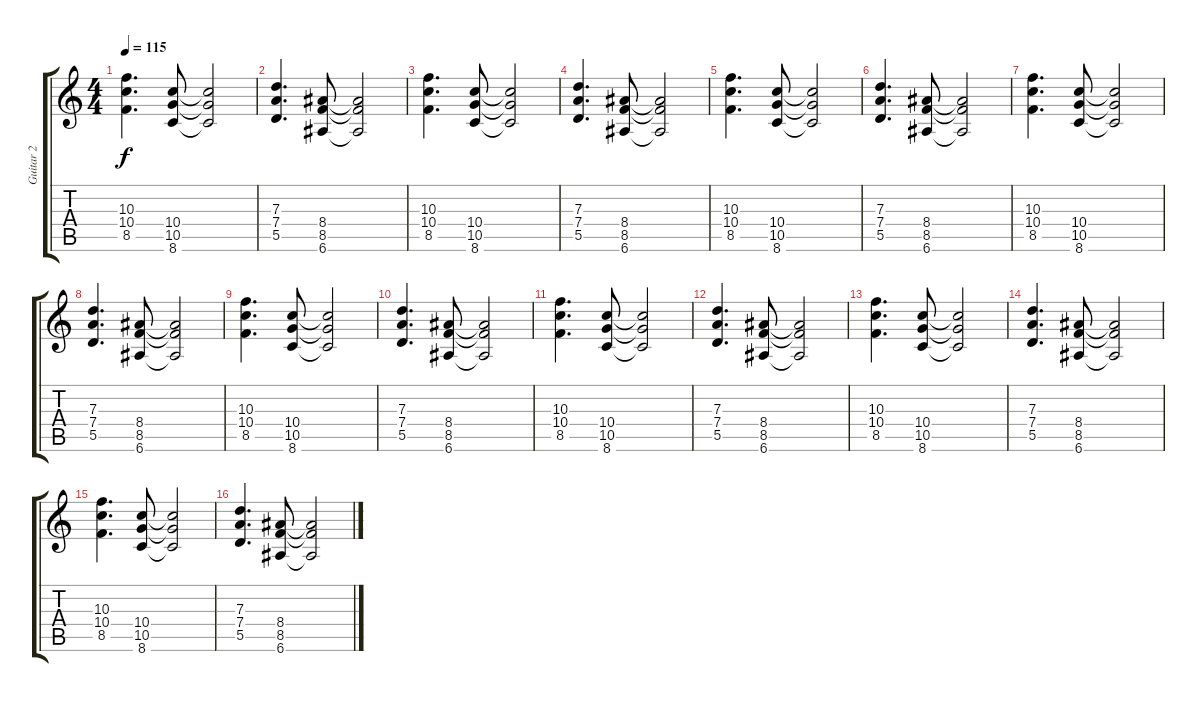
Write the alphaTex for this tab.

\track ("Guitar 2" "Guitar 2") {instrument overdrivenguitar}
\staff {score tabs}
\tuning (E4 B3 G3 D3 A2 E2) {hide}
\ts (4 4)
\tempo 115
\clef g2
\ks c
(10.3 10.4 8.5).4{d dy f} (10.4 10.5 8.6).8 (10.4{t} 10.5{t} 8.6{t}).2 |
(7.3 7.4 5.5).4{d} (8.4 8.5 6.6).8 (8.4{t} 8.5{t} 6.6{t}).2 |
(10.3 10.4 8.5).4{d} (10.4 10.5 8.6).8 (10.4{t} 10.5{t} 8.6{t}).2 |
(7.3 7.4 5.5).4{d} (8.4 8.5 6.6).8 (8.4{t} 8.5{t} 6.6{t}).2 |
(10.3 10.4 8.5).4{d} (10.4 10.5 8.6).8 (10.4{t} 10.5{t} 8.6{t}).2 |
(7.3 7.4 5.5).4{d} (8.4 8.5 6.6).8 (8.4{t} 8.5{t} 6.6{t}).2 |
(10.3 10.4 8.5).4{d} (10.4 10.5 8.6).8 (10.4{t} 10.5{t} 8.6{t}).2 |
(7.3 7.4 5.5).4{d} (8.4 8.5 6.6).8 (8.4{t} 8.5{t} 6.6{t}).2 |
(10.3 10.4 8.5).4{d} (10.4 10.5 8.6).8 (10.4{t} 10.5{t} 8.6{t}).2 |
(7.3 7.4 5.5).4{d} (8.4 8.5 6.6).8 (8.4{t} 8.5{t} 6.6{t}).2 |
(10.3 10.4 8.5).4{d} (10.4 10.5 8.6).8 (10.4{t} 10.5{t} 8.6{t}).2 |
(7.3 7.4 5.5).4{d} (8.4 8.5 6.6).8 (8.4{t} 8.5{t} 6.6{t}).2 |
(10.3 10.4 8.5).4{d} (10.4 10.5 8.6).8 (10.4{t} 10.5{t} 8.6{t}).2 |
(7.3 7.4 5.5).4{d} (8.4 8.5 6.6).8 (8.4{t} 8.5{t} 6.6{t}).2 |
(10.3 10.4 8.5).4{d} (10.4 10.5 8.6).8 (10.4{t} 10.5{t} 8.6{t}).2 |
(7.3 7.4 5.5).4{d} (8.4 8.5 6.6).8 (8.4{t} 8.5{t} 6.6{t}).2
